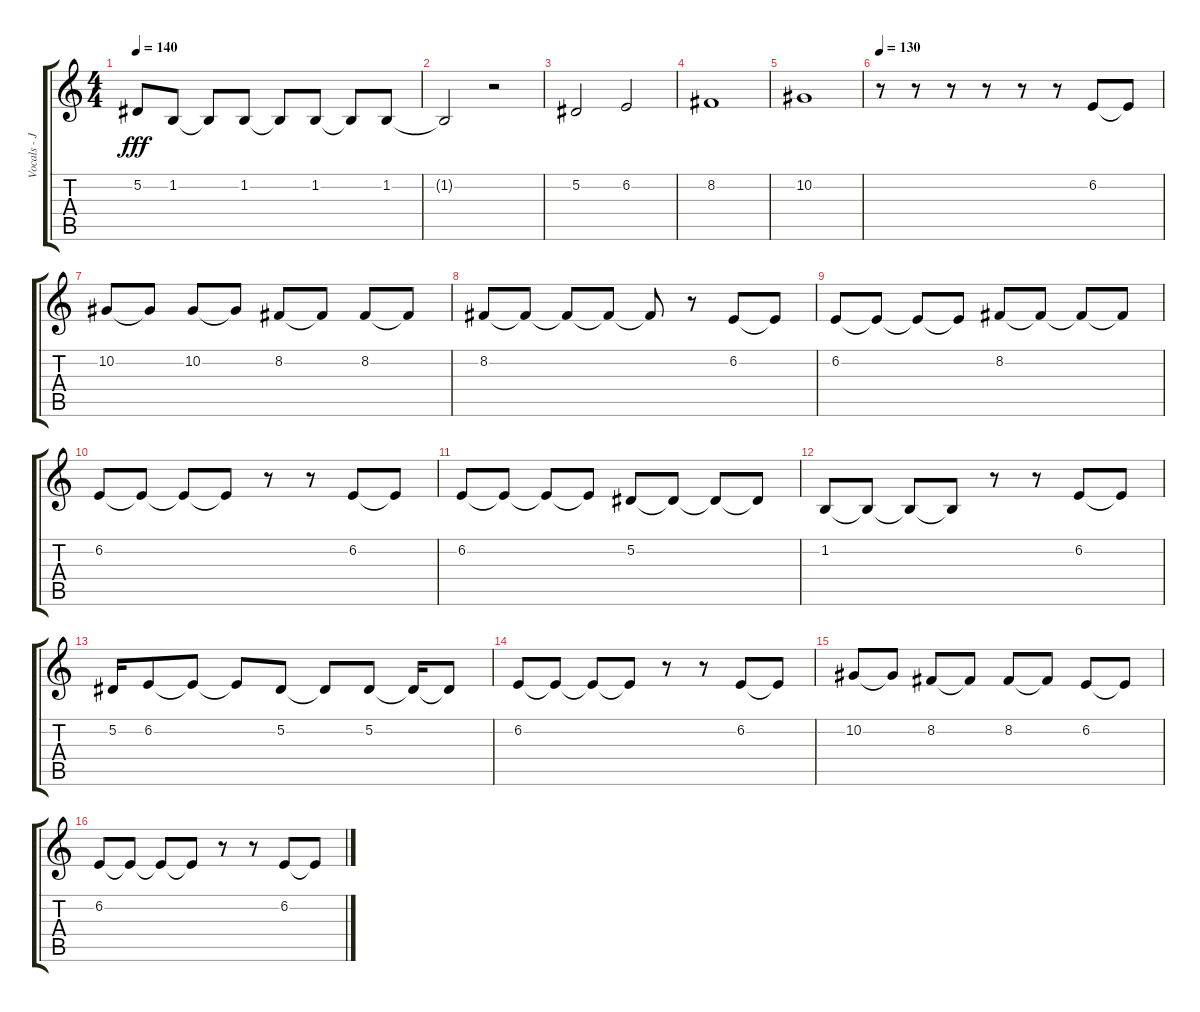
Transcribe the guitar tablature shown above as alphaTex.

\track ("Vocals - Johnny Franck" "Vocals - J") {instrument lead2sawtooth}
\staff {score tabs}
\tuning (Eb4 Bb3 G3 D3 A2 E2) {hide}
\ts (4 4)
\tempo 140
\clef g2
\ks c
5.2{t}.8{dy fff} 1.2.8 1.2{t}.8 1.2.8 1.2{t}.8 1.2.8 1.2{t}.8 1.2.8 |
1.2{t}.2 r.2 |
5.2.2 6.2.2 |
8.2.1 |
10.2.1 |
\tempo 130
r.8 r.8 r.8 r.8 r.8 r.8 6.2.8 6.2{t}.8 |
10.2.8 10.2{t}.8 10.2.8 10.2{t}.8 8.2.8 8.2{t}.8 8.2.8 8.2{t}.8 |
8.2.8 8.2{t}.8 8.2{t}.8 8.2{t}.8 8.2{t}.8 r.8 6.2.8 6.2{t}.8 |
6.2.8 6.2{t}.8 6.2{t}.8 6.2{t}.8 8.2.8 8.2{t}.8 8.2{t}.8 8.2{t}.8 |
6.2.8 6.2{t}.8 6.2{t}.8 6.2{t}.8 r.8 r.8 6.2.8 6.2{t}.8 |
6.2.8 6.2{t}.8 6.2{t}.8 6.2{t}.8 5.2.8 5.2{t}.8 5.2{t}.8 5.2{t}.8 |
1.2.8 1.2{t}.8 1.2{t}.8 1.2{t}.8 r.8 r.8 6.2.8 6.2{t}.8 |
5.2.16 6.2.8 6.2{t}.8 6.2{t}.8 5.2.8 5.2{t}.8 5.2.8 5.2{t}.16 5.2{t}.8 |
6.2.8 6.2{t}.8 6.2{t}.8 6.2{t}.8 r.8 r.8 6.2.8 6.2{t}.8 |
10.2.8 10.2{t}.8 8.2.8 8.2{t}.8 8.2.8 8.2{t}.8 6.2.8 6.2{t}.8 |
6.2.8 6.2{t}.8 6.2{t}.8 6.2{t}.8 r.8 r.8 6.2.8 6.2{t}.8
